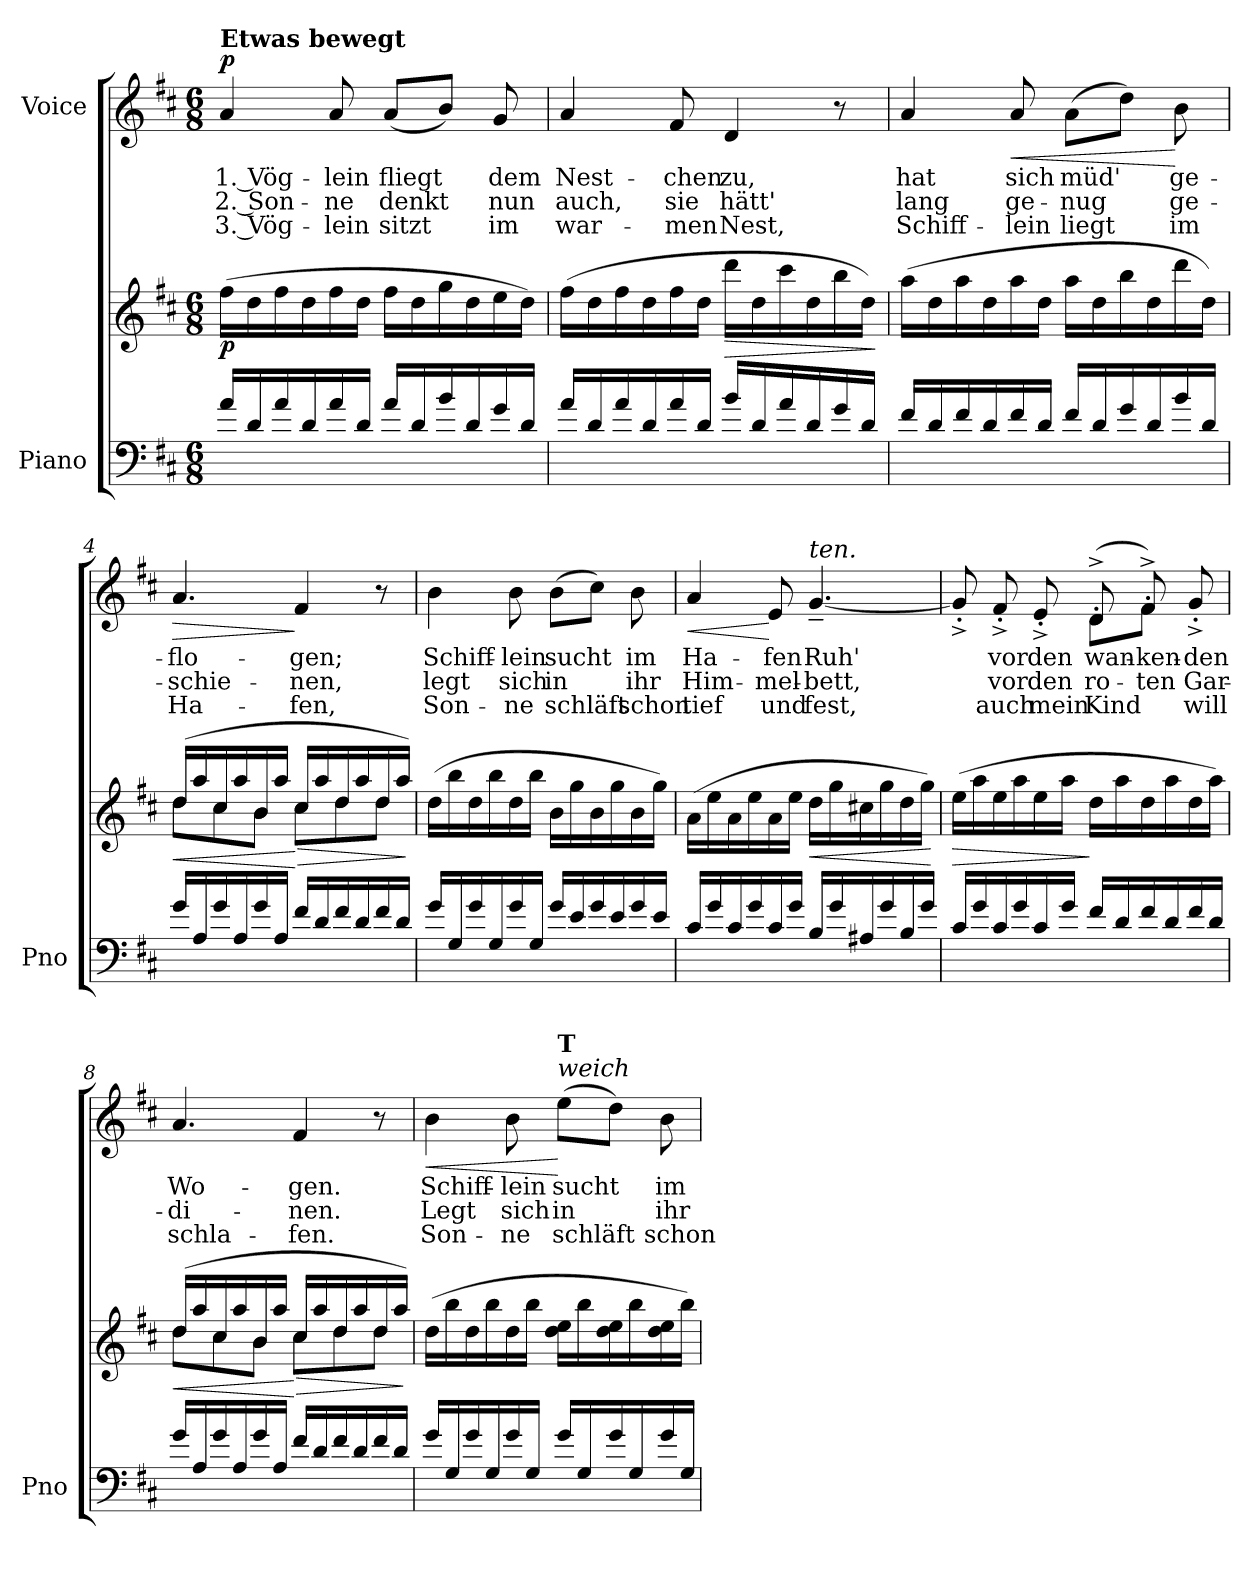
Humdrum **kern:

**kern	**kern	**dynam	**kern	**text	**text	**text	**dynam
*part2	*part2	*part2	*part1	*part1	*part1	*part1	*part1
*staff3	*staff2	*staff2/3	*staff1	*staff1	*staff1	*staff1	*staff1
*I"Piano	*	*	*I"Voice	*	*	*	*
*I'Pno	*	*	*	*	*	*	*
*clefF4	*clefG2	*	*clefG2	*	*	*	*
*k[f#c#]	*k[f#c#]	*	*k[f#c#]	*	*	*	*
*M6/8	*M6/8	*	*M6/8	*	*	*	*
=1	=1	=1	=1	=1	=1	=1	=1
!	!	!	!LO:TX:a:B:t=Etwas bewegt	!	!	!	!
!	!	!LO:DY:b	!	!LO:LY:b	!LO:LY:b	!LO:LY:b	!LO:DY:a
16a/LL	(16ff#\LL	p	4a/	1. Vög-	2. Son-	3. Vög-	p
16d/	16dd\	.	.	.	.	.	.
16a/	16ff#\	.	.	.	.	.	.
16d/	16dd\	.	.	.	.	.	.
!	!	!	!	!LO:LY:b	!LO:LY:b	!LO:LY:b	!
16a/	16ff#\	.	8a/	-lein	-ne	-lein	.
16d/JJ	16dd\JJ	.	.	.	.	.	.
!	!	!	!	!LO:LY:b	!LO:LY:b	!LO:LY:b	!
16a/LL	16ff#\LL	.	(8a/L	fliegt	denkt	sitzt	.
16d/	16dd\	.	.	.	.	.	.
16b/	16gg\	.	8b/J)	.	.	.	.
16d/	16dd\	.	.	.	.	.	.
!	!	!	!	!LO:LY:b	!LO:LY:b	!LO:LY:b	!
16g/	16ee\	.	8g/	dem	nun	im	.
16d/JJ	16dd\JJ)	.	.	.	.	.	.
=2	=2	=2	=2	=2	=2	=2	=2
!	!	!	!	!LO:LY:b	!LO:LY:b	!LO:LY:b	!
16a/LL	(16ff#\LL	.	4a/	Nest-	auch,	war-	.
16d/	16dd\	.	.	.	.	.	.
16a/	16ff#\	.	.	.	.	.	.
16d/	16dd\	.	.	.	.	.	.
!	!	!	!	!LO:LY:b	!LO:LY:b	!LO:LY:b	!
16a/	16ff#\	.	8f#/	-chen	sie	-men	.
16d/JJ	16dd\JJ	.	.	.	.	.	.
!	!	!LO:HP:b	!	!LO:LY:b	!LO:LY:b	!LO:LY:b	!
16b/LL	16ddd\LL	>	4d/	zu,	hätt'	Nest,	.
16d/	16dd\	.	.	.	.	.	.
16a/	16ccc#\	.	.	.	.	.	.
16d/	16dd\	.	.	.	.	.	.
16g/	16bb\	.	8r	.	.	.	.
16d/JJ	16dd\JJ)	.	.	.	.	.	.
.	.	]	.	.	.	.	.
!!LO:LB:g=z
=3	=3	=3	=3	=3	=3	=3	=3
!	!	!	!	!LO:LY:b	!LO:LY:b	!LO:LY:b	!
16f#/LL	(16aa\LL	.	4a/	hat	lang	Schiff-	.
16d/	16dd\	.	.	.	.	.	.
16f#/	16aa\	.	.	.	.	.	.
16d/	16dd\	.	.	.	.	.	.
!	!	!	!	!LO:LY:b	!LO:LY:b	!LO:LY:b	!LO:HP:b
16f#/	16aa\	.	8a/	sich	ge-	-lein	<
16d/JJ	16dd\JJ	.	.	.	.	.	.
!	!	!	!	!LO:LY:b	!LO:LY:b	!LO:LY:b	!
16f#/LL	16aa\LL	.	(8a\L	müd'	-nug	liegt	.
16d/	16dd\	.	.	.	.	.	.
16g/	16bb\	.	8dd\J)	.	.	.	.
16d/	16dd\	.	.	.	.	.	.
!	!	!	!	!LO:LY:b	!LO:LY:b	!LO:LY:b	!
16b/	16ddd\	.	8b\	ge-	ge-	im	[
16d/JJ	16dd\JJ)	.	.	.	.	.	.
=4	=4	=4	=4	=4	=4	=4	=4
!	!	!LO:HP:b	!	!LO:LY:b	!LO:LY:b	!LO:LY:b	!LO:HP:b
*	*^	*	*	*	*	*	*
16g/LL	(16dd/LL	8dd\L	<	4.a/	-flo-	-schie-	Ha-	>
16A/	16aa/	.	.	.	.	.	.	.
16g/	16cc#/	8cc#\	.	.	.	.	.	.
16A/	16aa/	.	.	.	.	.	.	.
16g/	16b/	8b\J	.	.	.	.	.	.
16A/JJ	16aa/JJ	.	.	.	.	.	.	.
!	!LO:N:head=solid	!LO:N:head=solid	!LO:HP:n=1:b	!	!LO:LY:b	!LO:LY:b	!LO:LY:b	!
16f#/LL	16cc#/LL	8cc#\L	[ >	4f#/	-gen;	-nen,	-fen,	]
16d/	16aa/	.	.	.	.	.	.	.
!	!LO:N:head=solid	!	!	!	!	!	!	!
16f#/	16dd/	8dd\	.	.	.	.	.	.
16d/	16aa/	.	.	.	.	.	.	.
!	!LO:N:head=solid	!	!	!	!	!	!	!
16f#/	16dd/	8dd\J	.	8r	.	.	.	.
16d/JJ	16aa/JJ)	.	.	.	.	.	.	.
*	*v	*v	*	*	*	*	*	*
.	.	]	.	.	.	.	.
!!LO:LB:g=z
=5	=5	=5	=5	=5	=5	=5	=5
!	!	!	!	!LO:LY:b	!LO:LY:b	!LO:LY:b	!
16g/LL	(16dd\LL	.	4b\	Schiff-	legt	Son-	.
16G/	16bb\	.	.	.	.	.	.
16g/	16dd\	.	.	.	.	.	.
16G/	16bb\	.	.	.	.	.	.
!	!	!	!	!LO:LY:b	!LO:LY:b	!LO:LY:b	!
16g/	16dd\	.	8b\	-lein	sich	-ne	.
16G/JJ	16bb\JJ	.	.	.	.	.	.
!	!	!	!	!LO:LY:b	!LO:LY:b	!LO:LY:b	!
16g/LL	16b\LL	.	(8b\L	sucht	in	schläft	.
16e/	16gg\	.	.	.	.	.	.
16g/	16b\	.	8cc#\J)	.	.	.	.
16e/	16gg\	.	.	.	.	.	.
!	!	!	!	!LO:LY:b	!LO:LY:b	!LO:LY:b	!
16g/	16b\	.	8b\	im	ihr	schon	.
16e/JJ	16gg\JJ)	.	.	.	.	.	.
=6	=6	=6	=6	=6	=6	=6	=6
!	!	!	!	!LO:LY:b	!LO:LY:b	!LO:LY:b	!LO:HP:b
16c#/LL	(16a\LL	.	4a/	Ha-	Him-	tief	<
16g/	16ee\	.	.	.	.	.	.
16c#/	16a\	.	.	.	.	.	.
16g/	16ee\	.	.	.	.	.	.
!	!	!	!	!LO:LY:b	!LO:LY:b	!LO:LY:b	!
16c#/	16a\	.	8e/	-fen	-mel-	und	[
16g/JJ	16ee\JJ	.	.	.	.	.	.
!	!	!	!LO:TX:a:i:t=ten.	!	!	!	!
!	!	!LO:HP:b	!	!LO:LY:b	!LO:LY:b	!LO:LY:b	!
16B/LL	16dd\LL	<	[4.g~/	-Ruh'	-bett,	fest,	.
16g/	16gg\	.	.	.	.	.	.
16A#X/	16cc#X\	.	.	.	.	.	.
16g/	16gg\	.	.	.	.	.	.
16B/	16dd\	.	.	.	.	.	.
16g/JJ	16gg\JJ)	.	.	.	.	.	.
.	.	[	.	.	.	.	.
!!LO:PB:g=z
=7	=7	=7	=7	=7	=7	=7	=7
!	!	!LO:HP:b	!	!	!	!	!
*	*	*	*^	*	*	*	*
16c#/LL	(16ee\LL	>	8g'^/]	4.ryy	.	.	.	.
16g/	16aa\	.	.	.	.	.	.	.
!	!	!	!	!	!LO:LY:b	!LO:LY:b	!LO:LY:b	!
16c#/	16ee\	.	8f#'^/	.	vor	vor	auch	.
16g/	16aa\	.	.	.	.	.	.	.
!	!	!	!	!	!LO:LY:b	!LO:LY:b	!LO:LY:b	!
16c#/	16ee\	.	8e'^/	.	den	den	mein	.
16g/JJ	16aa\JJ	.	.	.	.	.	.	.
!	!	!	!	!	!LO:LY:b	!LO:LY:b	!LO:LY:b	!
16f#/LL	16dd\LL	]	(8d'^\L	8d/	wan-	ro-	Kind	.
16d/	16aa\	.	.	.	.	.	.	.
!	!	!	!	!	!LO:LY:b	!LO:LY:b	!	!
16f#/	16dd\	.	8f#'^\J)	8f#/	-ken-	-ten	.	.
16d/	16aa\	.	.	.	.	.	.	.
!	!	!	!	!	!LO:LY:b	!LO:LY:b	!LO:LY:b	!
16f#/	16dd\	.	8g'^/	8ryy	-den	Gar-	will	.
16d/JJ	16aa\JJ)	.	.	.	.	.	.	.
*	*	*	*v	*v	*	*	*	*
=8	=8	=8	=8	=8	=8	=8	=8
!	!	!LO:HP:b	!	!LO:LY:b	!LO:LY:b	!LO:LY:b	!
*	*^	*	*	*	*	*	*
16g/LL	(16dd/LL	8dd\L	<	4.a/	Wo-	-di-	schla-	.
16A/	16aa/	.	.	.	.	.	.	.
16g/	16cc#/	8cc#\	.	.	.	.	.	.
16A/	16aa/	.	.	.	.	.	.	.
16g/	16b/	8b\J	.	.	.	.	.	.
16A/JJ	16aa/JJ	.	.	.	.	.	.	.
!	!LO:N:head=solid	!LO:N:head=solid	!LO:HP:n=1:b	!	!LO:LY:b	!LO:LY:b	!LO:LY:b	!
16f#/LL	16cc#/LL	8cc#\L	[ >	4f#/	-gen.	-nen.	-fen.	.
16d/	16aa/	.	.	.	.	.	.	.
!	!LO:N:head=solid	!	!	!	!	!	!	!
16f#/	16dd/	8dd\	.	.	.	.	.	.
16d/	16aa/	.	.	.	.	.	.	.
!	!LO:N:head=solid	!	!	!	!	!	!	!
16f#/	16dd/	8dd\J	.	8r	.	.	.	.
16d/JJ	16aa/JJ)	.	.	.	.	.	.	.
*	*v	*v	*	*	*	*	*	*
.	.	]	.	.	.	.	.
!!LO:LB:g=z
=9	=9	=9	=9	=9	=9	=9	=9
!	!	!	!	!LO:LY:b	!LO:LY:b	!LO:LY:b	!LO:HP:b
16g/LL	(16dd\LL	.	4b\	Schiff-	Legt	Son-	<
16G/	16bb\	.	.	.	.	.	.
16g/	16dd\	.	.	.	.	.	.
16G/	16bb\	.	.	.	.	.	.
!	!	!	!	!LO:LY:b	!LO:LY:b	!LO:LY:b	!
16g/	16dd\	.	8b\	-lein	sich	-ne	.
16G/JJ	16bb\JJ	.	.	.	.	.	.
!	!	!	!LO:TX:a:i:t=weich	!	!	!	!
!	!	!	!LO:TX:a:B:t=T	!	!	!	!
!	!	!	!	!LO:LY:b	!LO:LY:b	!LO:LY:b	!
16g/LL	16dd\ 16ee\LL	.	(8ee\L	sucht	in	schläft	[
16G/	16bb\	.	.	.	.	.	.
16g/	16dd\ 16ee\	.	8dd\J)	.	.	.	.
16G/	16bb\	.	.	.	.	.	.
!	!	!	!	!LO:LY:b	!LO:LY:b	!LO:LY:b	!
16g/	16dd\ 16ee\	.	8b\	im	ihr	schon	.
16G/JJ	16bb\JJ)	.	.	.	.	.	.
=	=	=	=	=	=	=	=
*-	*-	*-	*-	*-	*-	*-	*-
